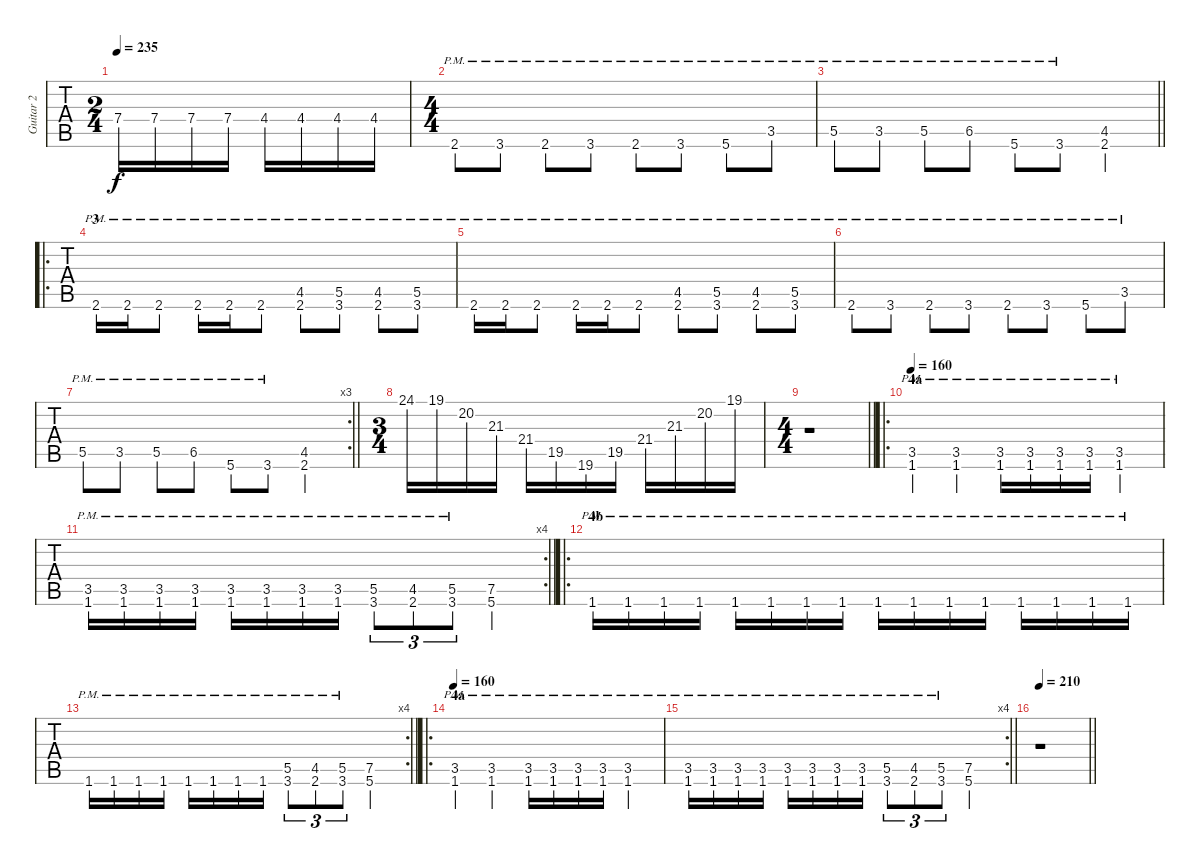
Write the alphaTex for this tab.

\track ("Guitar 2" "Guitar 2") {instrument distortionguitar}
\staff {tabs}
\tuning (Db4 Ab3 E3 B2 Gb2 Db2) {hide}
\ts (2 4)
\tempo 235
\clef g2
\ks c
7.4.16{dy f} 7.4.16 7.4.16 7.4.16 4.4.16 4.4.16 4.4.16 4.4.16 |
\ts (4 4)
2.6{pm}.8 3.6{pm}.8 2.6{pm}.8 3.6{pm}.8 2.6{pm}.8 3.6{pm}.8 5.6{pm}.8 3.5{pm}.8 |
\barLineRight lightlight
5.5{pm}.8 3.5{pm}.8 5.5{pm}.8 6.5{pm}.8 5.6{pm}.8 3.6{pm}.8 (4.5 2.6).4 |
\ro
\section ("" "3")
2.6{pm}.16 2.6{pm}.16 2.6{pm}.8 2.6{pm}.16 2.6{pm}.16 2.6{pm}.8 (4.5{pm} 2.6{pm}).8 (5.5{pm} 3.6{pm}).8 (4.5{pm} 2.6{pm}).8 (5.5{pm} 3.6{pm}).8 |
2.6{pm}.16 2.6{pm}.16 2.6{pm}.8 2.6{pm}.16 2.6{pm}.16 2.6{pm}.8 (4.5{pm} 2.6{pm}).8 (5.5{pm} 3.6{pm}).8 (4.5{pm} 2.6{pm}).8 (5.5{pm} 3.6{pm}).8 |
2.6{pm}.8 3.6{pm}.8 2.6{pm}.8 3.6{pm}.8 2.6{pm}.8 3.6{pm}.8 5.6{pm}.8 3.5{pm}.8 |
\rc 3
\barLineRight lightlight
5.5{pm}.8 3.5{pm}.8 5.5{pm}.8 6.5{pm}.8 5.6{pm}.8 3.6{pm}.8 (4.5 2.6).4 |
\ts (3 4)
24.1.16 19.1.16 20.2.16 21.3.16 21.4.16 19.5.16 19.6.16 19.5.16 21.4.16 21.3.16 20.2.16 19.1.16 |
\ts (4 4)
\barLineRight lightlight
r.1 |
\ro
\section ("" "4a")
\tempo 160
(3.5{pm} 1.6{pm}).4 (3.5{pm} 1.6{pm}).4 (3.5{pm} 1.6{pm}).16 (3.5{pm} 1.6{pm}).16 (3.5{pm} 1.6{pm}).16 (3.5{pm} 1.6{pm}).16 (3.5{pm} 1.6{pm}).4 |
\rc 4
\barLineRight lightlight
(3.5{pm} 1.6{pm}).16 (3.5{pm} 1.6{pm}).16 (3.5{pm} 1.6{pm}).16 (3.5{pm} 1.6{pm}).16 (3.5{pm} 1.6{pm}).16 (3.5{pm} 1.6{pm}).16 (3.5{pm} 1.6{pm}).16 (3.5{pm} 1.6{pm}).16 (5.5{pm} 3.6{pm}).8{tu (3 2)} (4.5{pm} 2.6{pm}).8{tu (3 2)} (5.5{pm} 3.6{pm}).8{tu (3 2)} (7.5 5.6).4 |
\ro
\section ("" "4b")
1.6{pm}.16 1.6{pm}.16 1.6{pm}.16 1.6{pm}.16 1.6{pm}.16 1.6{pm}.16 1.6{pm}.16 1.6{pm}.16 1.6{pm}.16 1.6{pm}.16 1.6{pm}.16 1.6{pm}.16 1.6{pm}.16 1.6{pm}.16 1.6{pm}.16 1.6{pm}.16 |
\rc 4
\barLineRight lightlight
1.6{pm}.16 1.6{pm}.16 1.6{pm}.16 1.6{pm}.16 1.6{pm}.16 1.6{pm}.16 1.6{pm}.16 1.6{pm}.16 (5.5{pm} 3.6{pm}).8{tu (3 2)} (4.5{pm} 2.6{pm}).8{tu (3 2)} (5.5{pm} 3.6{pm}).8{tu (3 2)} (7.5 5.6).4 |
\ro
\section ("" "4a")
\tempo 160
(3.5{pm} 1.6{pm}).4 (3.5{pm} 1.6{pm}).4 (3.5{pm} 1.6{pm}).16 (3.5{pm} 1.6{pm}).16 (3.5{pm} 1.6{pm}).16 (3.5{pm} 1.6{pm}).16 (3.5{pm} 1.6{pm}).4 |
\rc 4
\barLineRight lightlight
(3.5{pm} 1.6{pm}).16 (3.5{pm} 1.6{pm}).16 (3.5{pm} 1.6{pm}).16 (3.5{pm} 1.6{pm}).16 (3.5{pm} 1.6{pm}).16 (3.5{pm} 1.6{pm}).16 (3.5{pm} 1.6{pm}).16 (3.5{pm} 1.6{pm}).16 (5.5{pm} 3.6{pm}).8{tu (3 2)} (4.5{pm} 2.6{pm}).8{tu (3 2)} (5.5{pm} 3.6{pm}).8{tu (3 2)} (7.5 5.6).4 |
\tempo 210
\barLineRight lightlight
r.1
